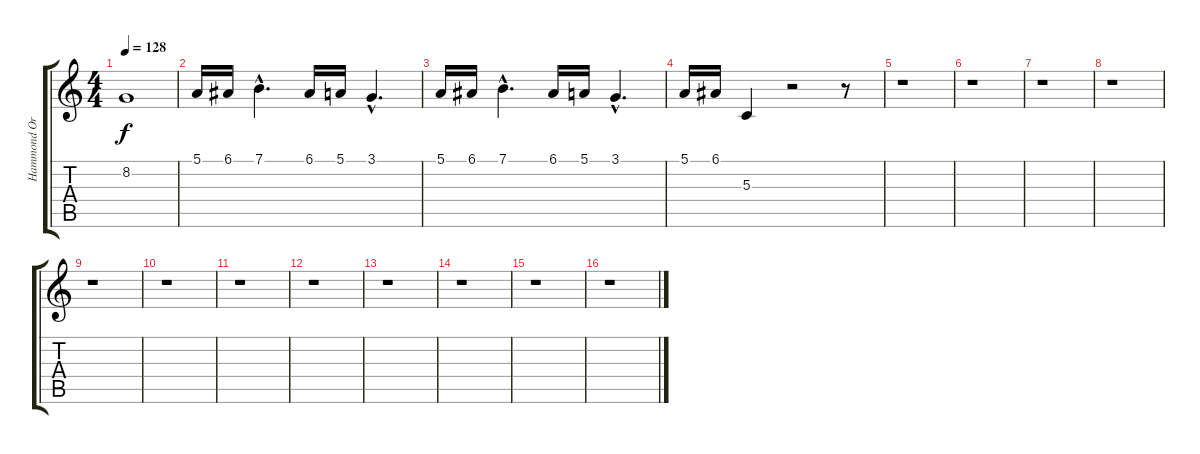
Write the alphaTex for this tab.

\track ("Hammond Organ       " "Hammond Or") {instrument drawbarorgan}
\staff {score tabs}
\tuning (E4 B3 G3 D3 A2 E2) {hide}
\ts (4 4)
\tempo 128
\clef g2
\ks c
8.2{t}.1{dy f} |
5.1.16 6.1.16 7.1{hac}.4{d} 6.1.16 5.1.16 3.1{hac}.4{d} |
5.1.16 6.1.16 7.1{hac}.4{d} 6.1.16 5.1.16 3.1{hac}.4{d} |
5.1.16 6.1.16 5.3.4 r.2 r.8 |
r.1 |
r.1 |
r.1 |
r.1 |
r.1 |
r.1 |
r.1 |
r.1 |
r.1 |
r.1 |
r.1 |
r.1
